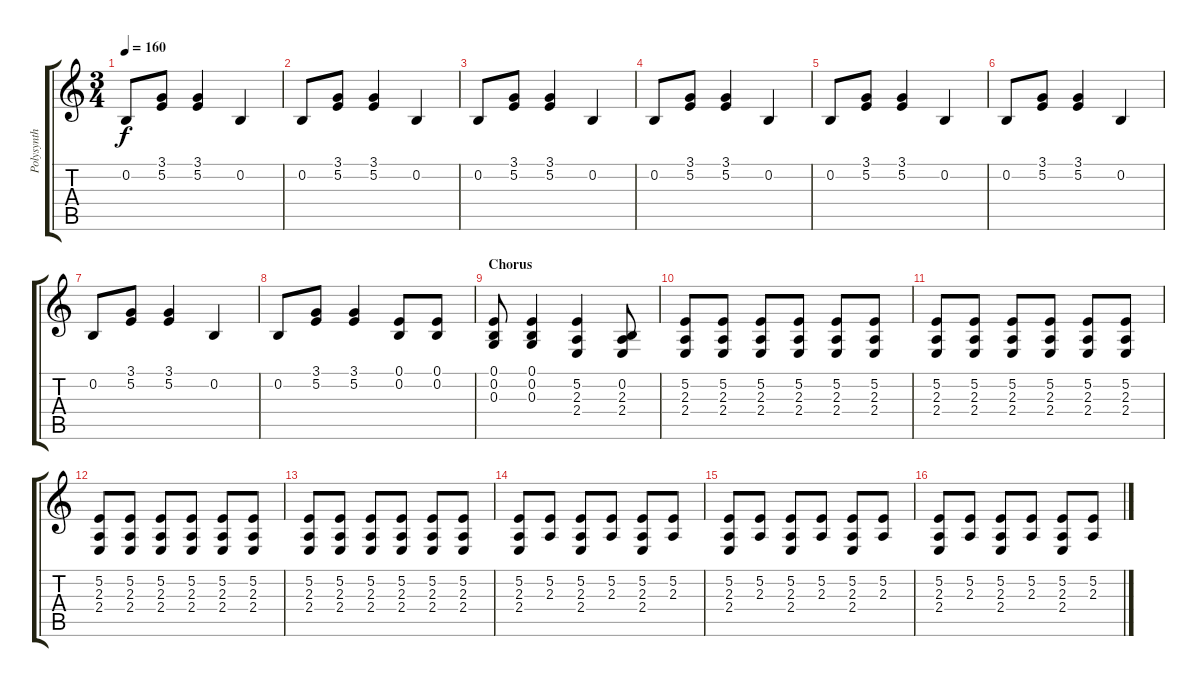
\track ("Polysynth w/flanger" "Polysynth ") {instrument pad3polysynth}
\staff {score tabs}
\tuning (E4 B3 G3 D3 A2 E2) {hide}
\ts (3 4)
\tempo 160
\clef g2
\ks c
0.2.8{dy f} (3.1 5.2).8 (3.1 5.2).4 0.2.4 |
0.2.8 (3.1 5.2).8 (3.1 5.2).4 0.2.4 |
0.2.8 (3.1 5.2).8 (3.1 5.2).4 0.2.4 |
0.2.8 (3.1 5.2).8 (3.1 5.2).4 0.2.4 |
0.2.8 (3.1 5.2).8 (3.1 5.2).4 0.2.4 |
0.2.8 (3.1 5.2).8 (3.1 5.2).4 0.2.4 |
0.2.8 (3.1 5.2).8 (3.1 5.2).4 0.2.4 |
0.2.8 (3.1 5.2).8 (3.1 5.2).4 (0.1 0.2).8 (0.1 0.2).8 |
\section ("" "Chorus")
(0.1 0.2 0.3).8 (0.1 0.2 0.3).4 (5.2 2.3 2.4).4 (0.2 2.3 2.4).8 |
(5.2 2.3 2.4).8 (5.2 2.3 2.4).8 (5.2 2.3 2.4).8 (5.2 2.3 2.4).8 (5.2 2.3 2.4).8 (5.2 2.3 2.4).8 |
(5.2 2.3 2.4).8 (5.2 2.3 2.4).8 (5.2 2.3 2.4).8 (5.2 2.3 2.4).8 (5.2 2.3 2.4).8 (5.2 2.3 2.4).8 |
(5.2 2.3 2.4).8 (5.2 2.3 2.4).8 (5.2 2.3 2.4).8 (5.2 2.3 2.4).8 (5.2 2.3 2.4).8 (5.2 2.3 2.4).8 |
(5.2 2.3 2.4).8 (5.2 2.3 2.4).8 (5.2 2.3 2.4).8 (5.2 2.3 2.4).8 (5.2 2.3 2.4).8 (5.2 2.3 2.4).8 |
(5.2 2.3 2.4).8 (5.2 2.3).8 (5.2 2.3 2.4).8 (5.2 2.3).8 (5.2 2.3 2.4).8 (5.2 2.3).8 |
(5.2 2.3 2.4).8 (5.2 2.3).8 (5.2 2.3 2.4).8 (5.2 2.3).8 (5.2 2.3 2.4).8 (5.2 2.3).8 |
(5.2 2.3 2.4).8 (5.2 2.3).8 (5.2 2.3 2.4).8 (5.2 2.3).8 (5.2 2.3 2.4).8 (5.2 2.3).8
